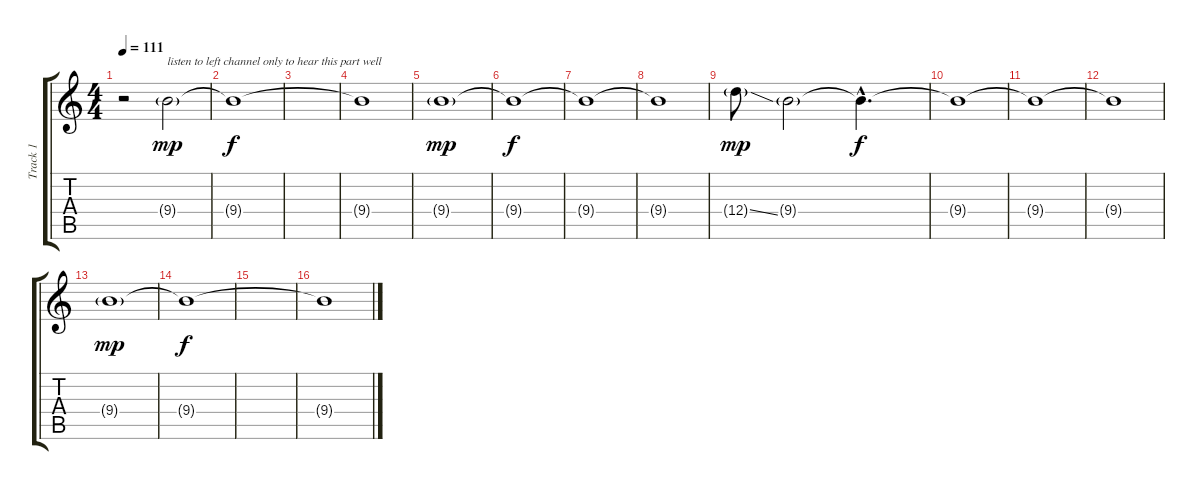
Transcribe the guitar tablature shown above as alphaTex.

\track ("Track 1" "Track 1") {instrument acousticguitarnylon}
\staff {score tabs}
\tuning (E4 B3 G3 D3 A2 E2) {hide}
\ts (4 4)
\tempo 111
\clef g2
\ks c
r.2{dy mp instrument acousticguitarnylon} 9.4{g}.2{txt "listen to left channel only to hear this part well"} |
9.4{t}.1{dy f} |
|
9.4{t}.1 |
9.4{g}.1{dy mp} |
9.4{t}.1{dy f} |
9.4{t}.1 |
9.4{t}.1 |
12.4{ss g}.8{dy mp} 9.4{g}.2 9.4{hac t}.4{d dy f} |
9.4{t}.1 |
9.4{t}.1 |
9.4{t}.1 |
9.4{g}.1{dy mp} |
9.4{t}.1{dy f} |
|
9.4{t}.1
